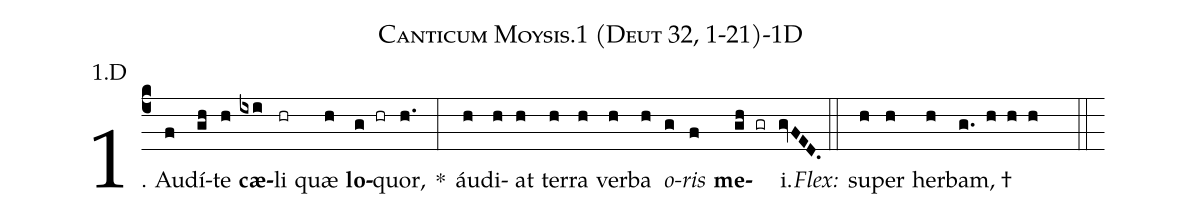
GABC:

name: Canticum Moysis.1 (Deut 32, 1-21)-1D;
annotation: 1.D;
%%
(c4)1. Au(f)dí(gh)te(h) <b>cæ</b>(ixi)li(hr) quæ(h) <b>lo</b>(g hr)quor,(h.) *(:) áu(h)di(h)at(h) ter(h)ra(h) ver(h)ba(h) <i>o</i>(g)<i>ris</i>(f) <b>me</b>(gh gr)i.(gvFED.) (::)
<i>Flex:</i>()  su(h)per(h) her(h)bam, †(g. h h h  ::)
